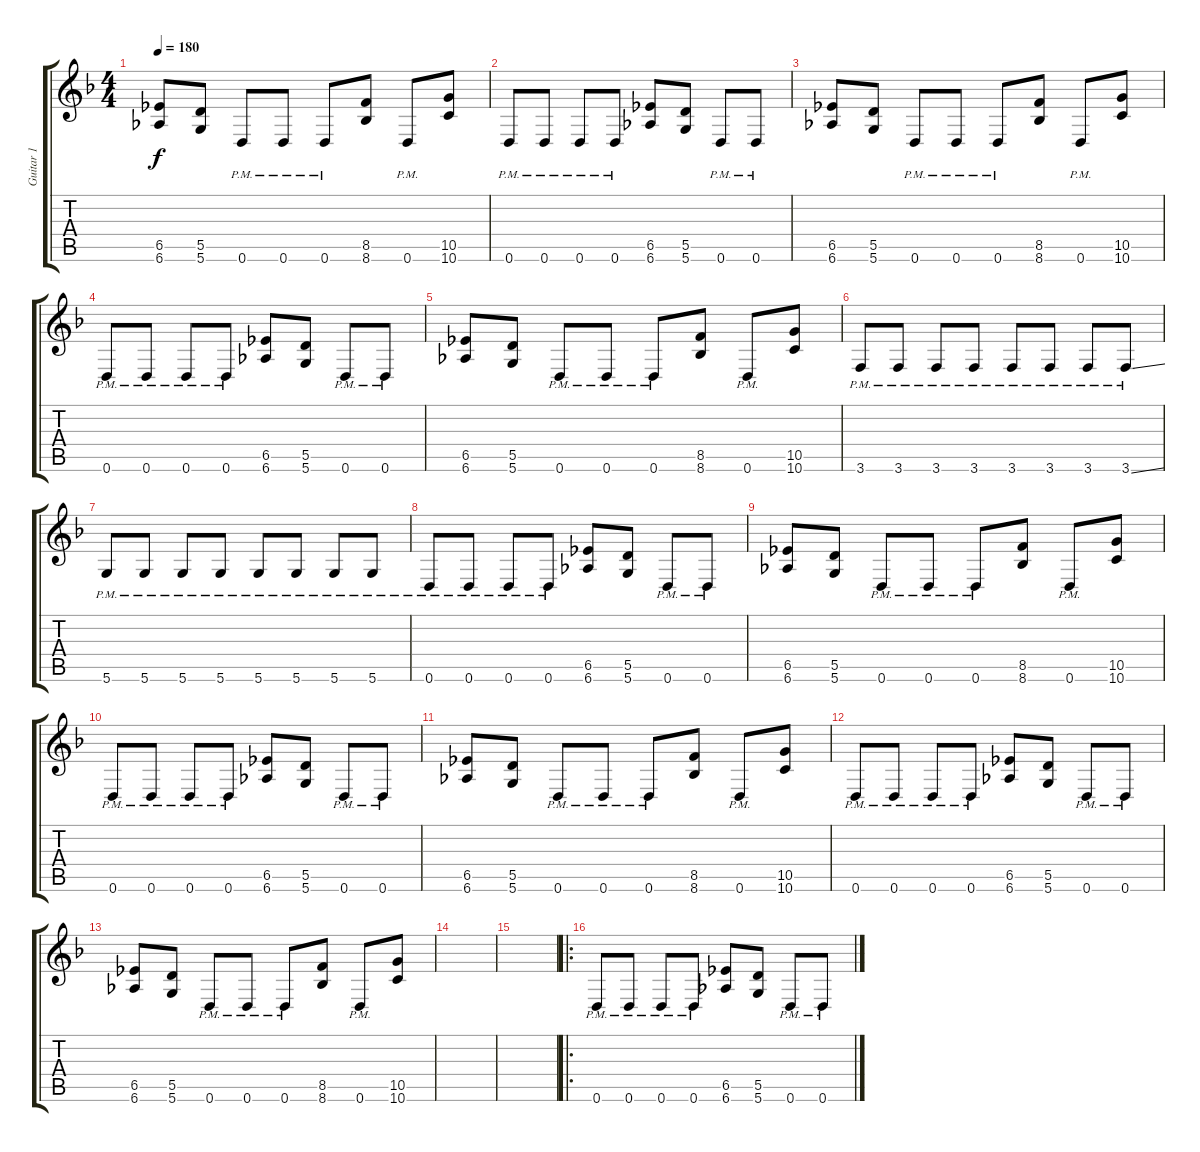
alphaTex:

\track ("Guitar 1" "Guitar 1") {instrument distortionguitar}
\staff {score tabs}
\tuning (E4 B3 G3 D3 A2 D2) {hide}
\ts (4 4)
\tempo 180
\clef g2
\ks f
(6.5 6.6).8{dy f} (5.5 5.6).8 0.6{pm}.8 0.6{pm}.8 0.6{pm}.8 (8.5 8.6).8 0.6{pm}.8 (10.5 10.6).8 |
0.6{pm}.8 0.6{pm}.8 0.6{pm}.8 0.6{pm}.8 (6.5 6.6).8 (5.5 5.6).8 0.6{pm}.8 0.6{pm}.8 |
(6.5 6.6).8 (5.5 5.6).8 0.6{pm}.8 0.6{pm}.8 0.6{pm}.8 (8.5 8.6).8 0.6{pm}.8 (10.5 10.6).8 |
0.6{pm}.8 0.6{pm}.8 0.6{pm}.8 0.6{pm}.8 (6.5 6.6).8 (5.5 5.6).8 0.6{pm}.8 0.6{pm}.8 |
(6.5 6.6).8 (5.5 5.6).8 0.6{pm}.8 0.6{pm}.8 0.6{pm}.8 (8.5 8.6).8 0.6{pm}.8 (10.5 10.6).8 |
3.6{pm}.8 3.6{pm}.8 3.6{pm}.8 3.6{pm}.8 3.6{pm}.8 3.6{pm}.8 3.6{pm}.8 3.6{ss pm}.8 |
5.6{pm}.8 5.6{pm}.8 5.6{pm}.8 5.6{pm}.8 5.6{pm}.8 5.6{pm}.8 5.6{pm}.8 5.6{pm}.8 |
0.6{pm}.8 0.6{pm}.8 0.6{pm}.8 0.6{pm}.8 (6.5 6.6).8 (5.5 5.6).8 0.6{pm}.8 0.6{pm}.8 |
(6.5 6.6).8 (5.5 5.6).8 0.6{pm}.8 0.6{pm}.8 0.6{pm}.8 (8.5 8.6).8 0.6{pm}.8 (10.5 10.6).8 |
0.6{pm}.8 0.6{pm}.8 0.6{pm}.8 0.6{pm}.8 (6.5 6.6).8 (5.5 5.6).8 0.6{pm}.8 0.6{pm}.8 |
(6.5 6.6).8 (5.5 5.6).8 0.6{pm}.8 0.6{pm}.8 0.6{pm}.8 (8.5 8.6).8 0.6{pm}.8 (10.5 10.6).8 |
0.6{pm}.8 0.6{pm}.8 0.6{pm}.8 0.6{pm}.8 (6.5 6.6).8 (5.5 5.6).8 0.6{pm}.8 0.6{pm}.8 |
(6.5 6.6).8 (5.5 5.6).8 0.6{pm}.8 0.6{pm}.8 0.6{pm}.8 (8.5 8.6).8 0.6{pm}.8 (10.5 10.6).8 |
|
|
\ro
0.6{pm}.8 0.6{pm}.8 0.6{pm}.8 0.6{pm}.8 (6.5 6.6).8 (5.5 5.6).8 0.6{pm}.8 0.6{pm}.8
